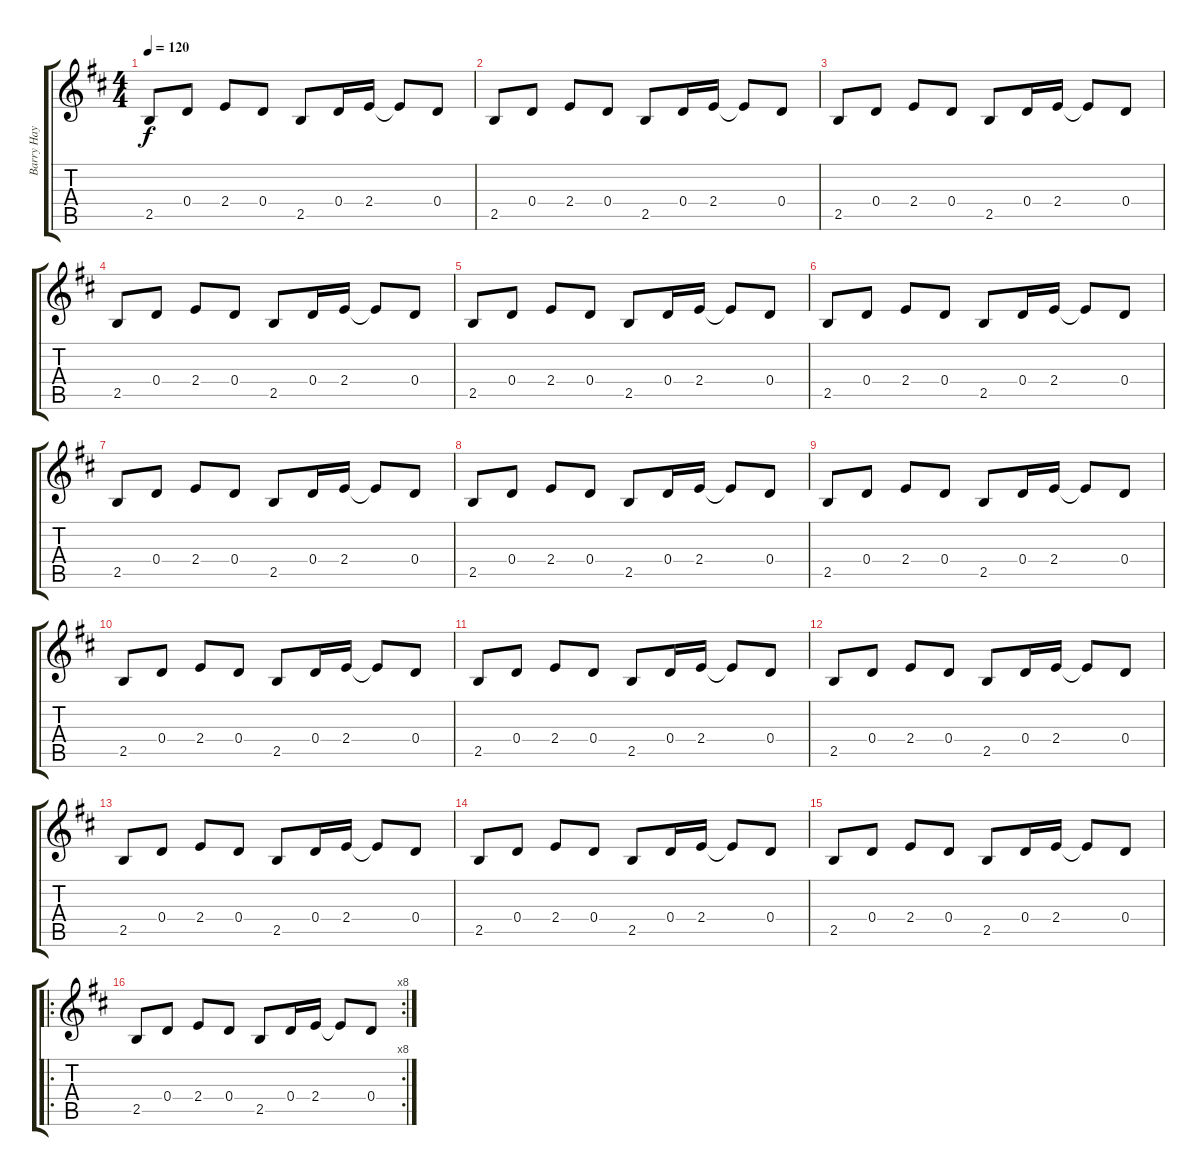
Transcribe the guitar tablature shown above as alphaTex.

\track ("Barry Hay - Gtr.2" "Barry Hay ") {instrument acousticguitarsteel}
\staff {score tabs}
\tuning (E4 B3 G3 D3 A2 E2) {hide}
\ts (4 4)
\tempo 120
\clef g2
\ks d
2.5.8{dy f} 0.4.8 2.4.8 0.4.8 2.5.8 0.4.16 2.4.16 2.4{t}.8 0.4.8 |
2.5.8 0.4.8 2.4.8 0.4.8 2.5.8 0.4.16 2.4.16 2.4{t}.8 0.4.8 |
2.5.8 0.4.8 2.4.8 0.4.8 2.5.8 0.4.16 2.4.16 2.4{t}.8 0.4.8 |
2.5.8 0.4.8 2.4.8 0.4.8 2.5.8 0.4.16 2.4.16 2.4{t}.8 0.4.8 |
2.5.8 0.4.8 2.4.8 0.4.8 2.5.8 0.4.16 2.4.16 2.4{t}.8 0.4.8 |
2.5.8 0.4.8 2.4.8 0.4.8 2.5.8 0.4.16 2.4.16 2.4{t}.8 0.4.8 |
2.5.8 0.4.8 2.4.8 0.4.8 2.5.8 0.4.16 2.4.16 2.4{t}.8 0.4.8 |
2.5.8 0.4.8 2.4.8 0.4.8 2.5.8 0.4.16 2.4.16 2.4{t}.8 0.4.8 |
2.5.8 0.4.8 2.4.8 0.4.8 2.5.8 0.4.16 2.4.16 2.4{t}.8 0.4.8 |
2.5.8 0.4.8 2.4.8 0.4.8 2.5.8 0.4.16 2.4.16 2.4{t}.8 0.4.8 |
2.5.8 0.4.8 2.4.8 0.4.8 2.5.8 0.4.16 2.4.16 2.4{t}.8 0.4.8 |
2.5.8 0.4.8 2.4.8 0.4.8 2.5.8 0.4.16 2.4.16 2.4{t}.8 0.4.8 |
2.5.8 0.4.8 2.4.8 0.4.8 2.5.8 0.4.16 2.4.16 2.4{t}.8 0.4.8 |
2.5.8 0.4.8 2.4.8 0.4.8 2.5.8 0.4.16 2.4.16 2.4{t}.8 0.4.8 |
2.5.8 0.4.8 2.4.8 0.4.8 2.5.8 0.4.16 2.4.16 2.4{t}.8 0.4.8 |
\ro
\rc 8
2.5.8 0.4.8 2.4.8 0.4.8 2.5.8 0.4.16 2.4.16 2.4{t}.8 0.4.8
